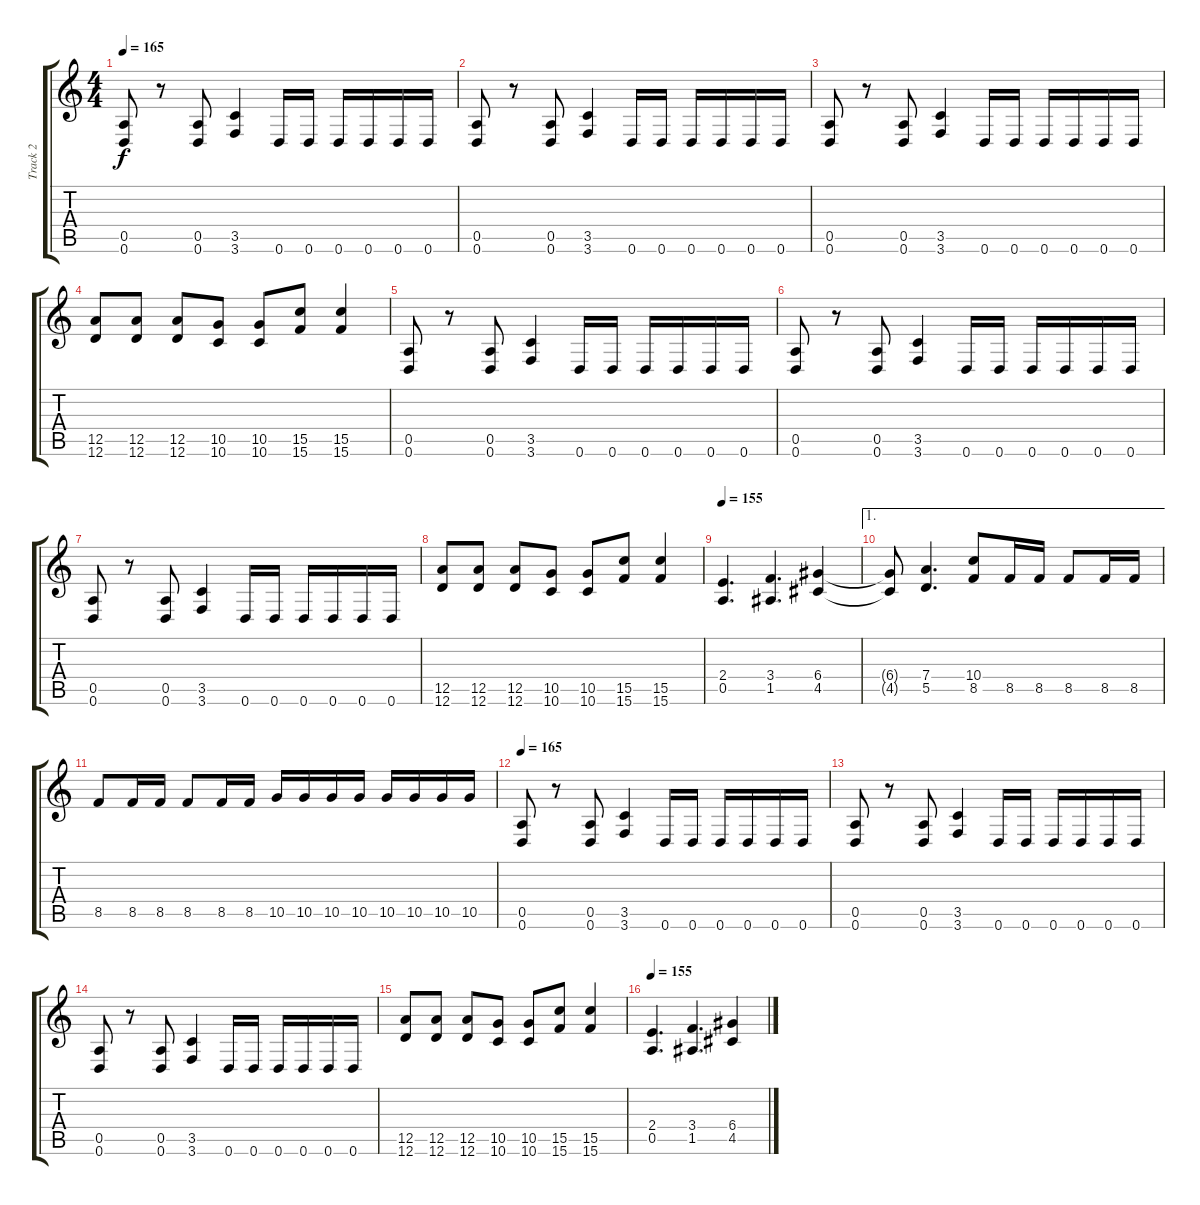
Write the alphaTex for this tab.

\track ("Track 2" "Track 2") {instrument overdrivenguitar}
\staff {score tabs}
\tuning (E4 B3 G3 D3 A2 D2) {hide}
\ts (4 4)
\tempo 165
\clef g2
\ks c
(0.5 0.6).8{dy f} r.8 (0.5 0.6).8 (3.5 3.6).4 0.6.16 0.6.16 0.6.16 0.6.16 0.6.16 0.6.16 |
(0.5 0.6).8 r.8 (0.5 0.6).8 (3.5 3.6).4 0.6.16 0.6.16 0.6.16 0.6.16 0.6.16 0.6.16 |
(0.5 0.6).8 r.8 (0.5 0.6).8 (3.5 3.6).4 0.6.16 0.6.16 0.6.16 0.6.16 0.6.16 0.6.16 |
(12.5 12.6).8 (12.5 12.6).8 (12.5 12.6).8 (10.5 10.6).8 (10.5 10.6).8 (15.5 15.6).8 (15.5 15.6).4 |
(0.5 0.6).8 r.8 (0.5 0.6).8 (3.5 3.6).4 0.6.16 0.6.16 0.6.16 0.6.16 0.6.16 0.6.16 |
(0.5 0.6).8 r.8 (0.5 0.6).8 (3.5 3.6).4 0.6.16 0.6.16 0.6.16 0.6.16 0.6.16 0.6.16 |
(0.5 0.6).8 r.8 (0.5 0.6).8 (3.5 3.6).4 0.6.16 0.6.16 0.6.16 0.6.16 0.6.16 0.6.16 |
(12.5 12.6).8 (12.5 12.6).8 (12.5 12.6).8 (10.5 10.6).8 (10.5 10.6).8 (15.5 15.6).8 (15.5 15.6).4 |
\tempo 155
(2.4 0.5).4{d} (3.4 1.5).4{d} (6.4 4.5).4 |
\ae 1
(6.4{t} 4.5{t}).8 (7.4 5.5).4{d} (10.4 8.5).8 8.5.16 8.5.16 8.5.8 8.5.16 8.5.16 |
8.5.8 8.5.16 8.5.16 8.5.8 8.5.16 8.5.16 10.5.16 10.5.16 10.5.16 10.5.16 10.5.16 10.5.16 10.5.16 10.5.16 |
\tempo 165
(0.5 0.6).8 r.8 (0.5 0.6).8 (3.5 3.6).4 0.6.16 0.6.16 0.6.16 0.6.16 0.6.16 0.6.16 |
(0.5 0.6).8 r.8 (0.5 0.6).8 (3.5 3.6).4 0.6.16 0.6.16 0.6.16 0.6.16 0.6.16 0.6.16 |
(0.5 0.6).8 r.8 (0.5 0.6).8 (3.5 3.6).4 0.6.16 0.6.16 0.6.16 0.6.16 0.6.16 0.6.16 |
(12.5 12.6).8 (12.5 12.6).8 (12.5 12.6).8 (10.5 10.6).8 (10.5 10.6).8 (15.5 15.6).8 (15.5 15.6).4 |
\tempo 155
(2.4 0.5).4{d} (3.4 1.5).4{d} (6.4 4.5).4
